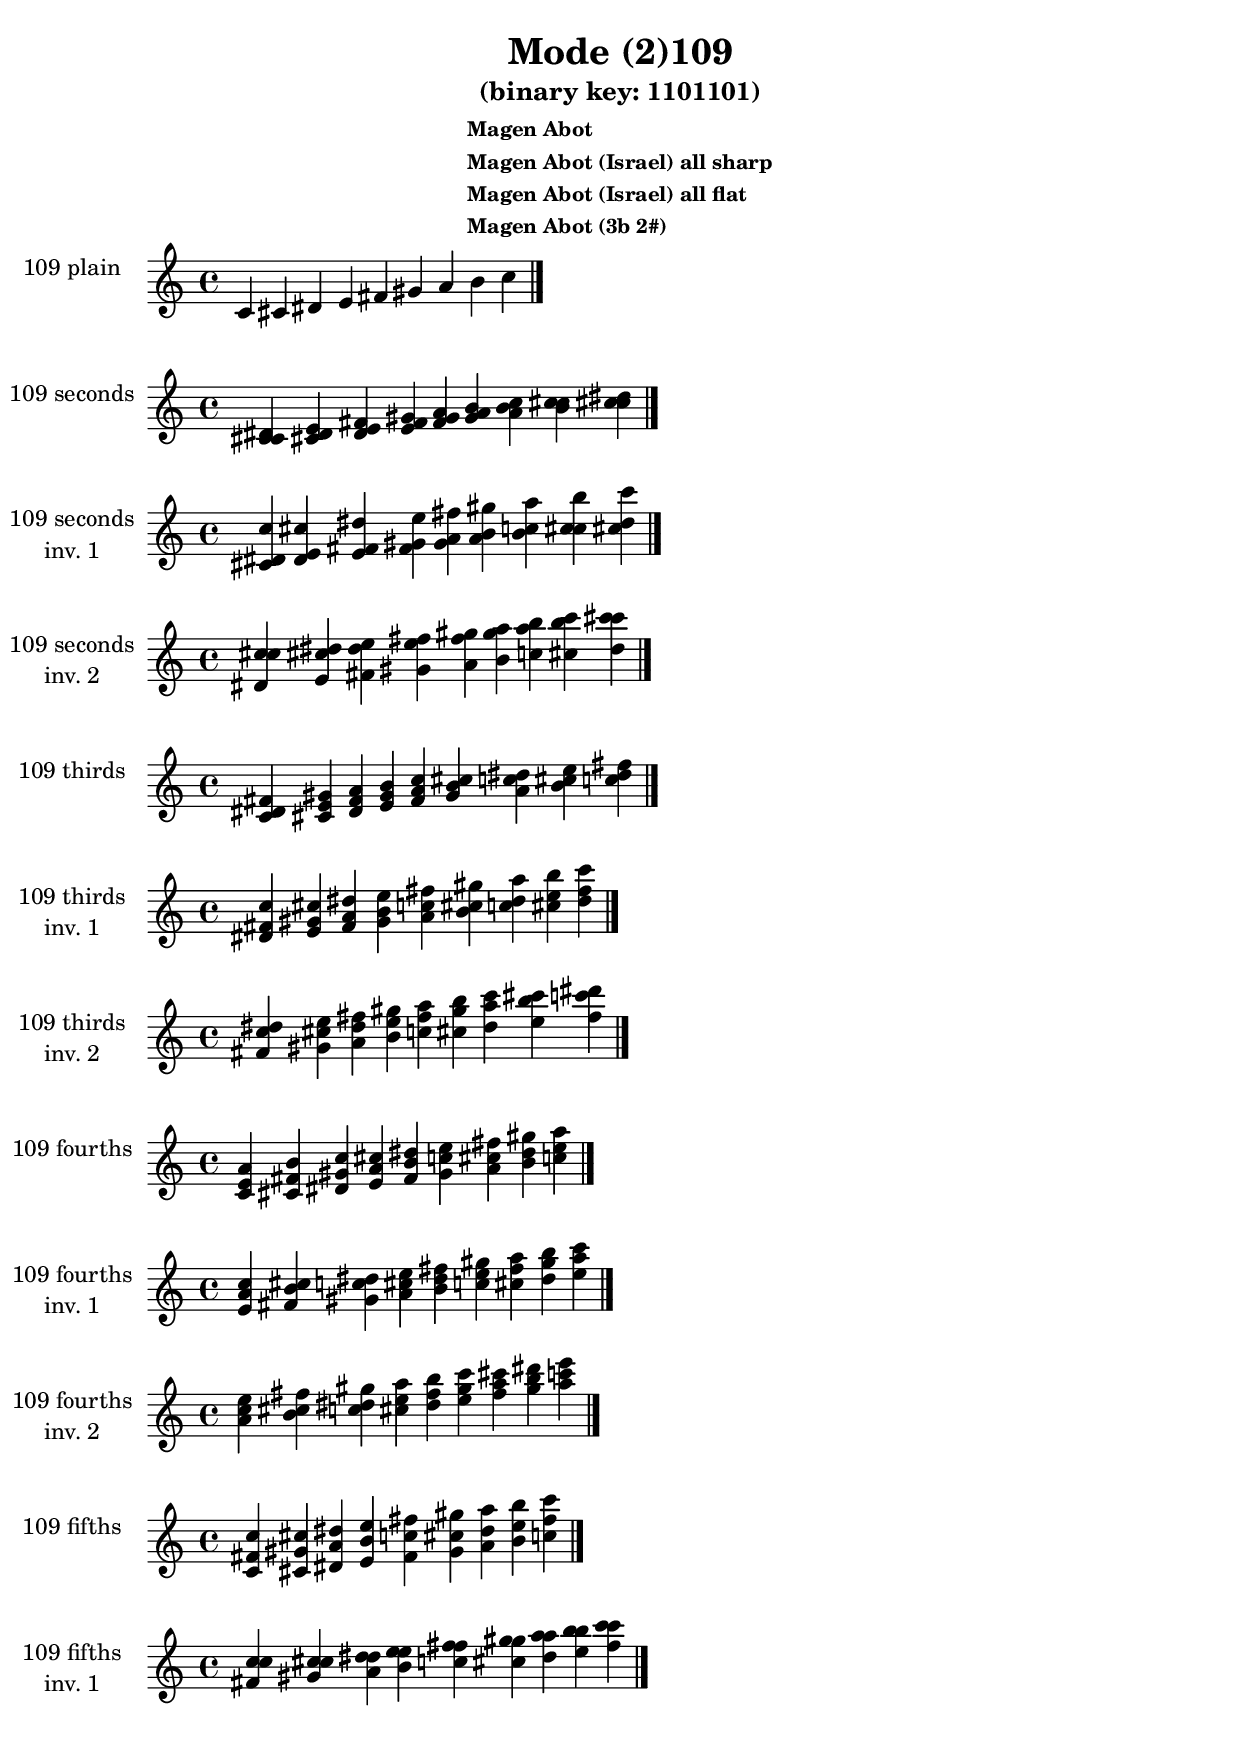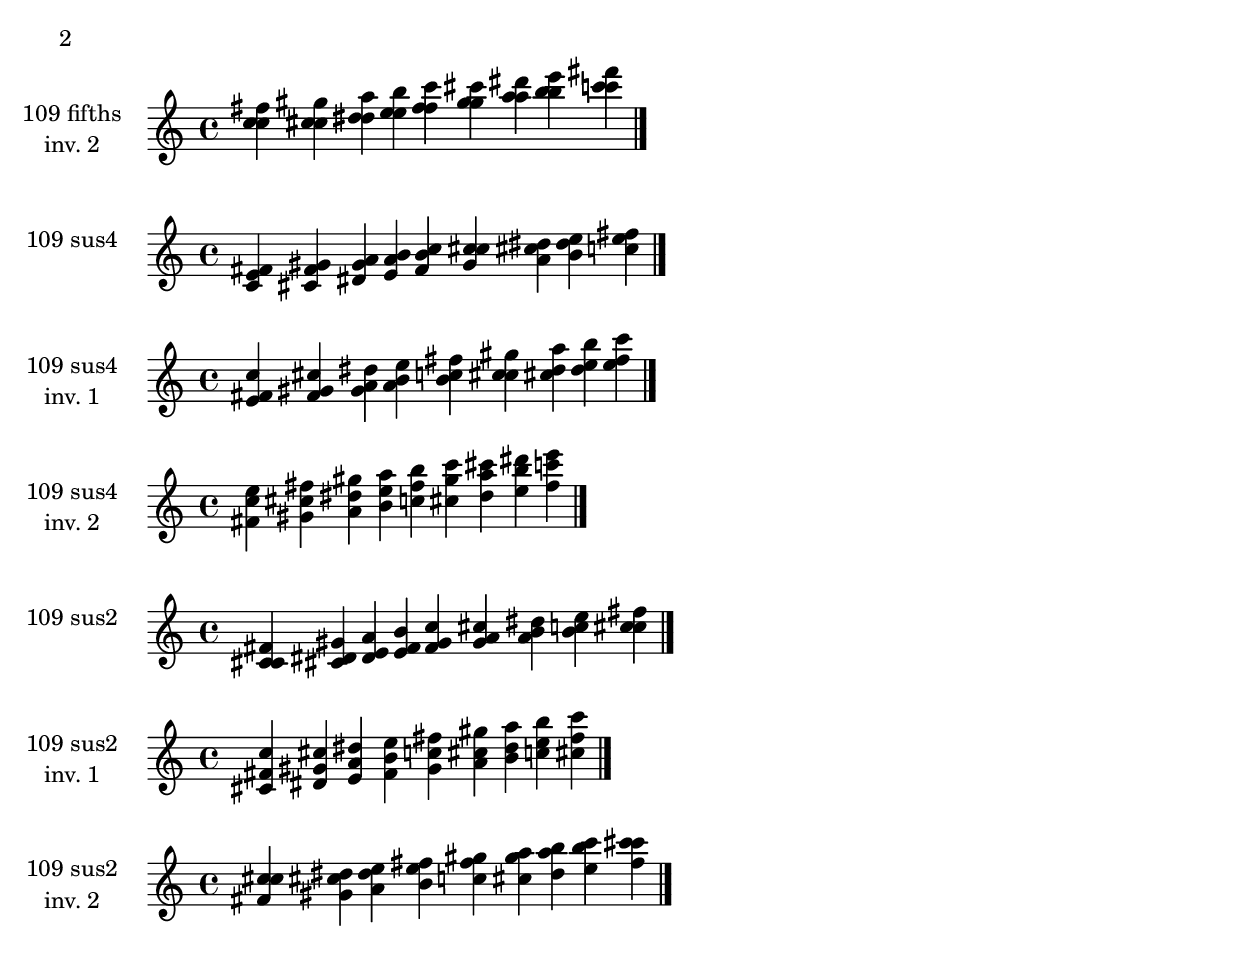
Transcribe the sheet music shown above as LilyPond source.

\version "2.19.0"

\header {
  title = "Mode (2)109"
  subtitle = "(binary key: 1101101)"
  subsubtitle =  \markup { \left-align \column {
      "Magen Abot"
      "Magen Abot (Israel) all sharp"
      "Magen Abot (Israel) all flat"
      "Magen Abot (3b 2#)"
    }
  }
 %% Remove default LilyPond tagline
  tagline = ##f
}

\paper {
  #(set-paper-size "a4")
}

global = {
  \key c \major
  \time 4/4
  \tempo 4=100
}

\book {
  \score {
    \new Staff \with {
      instrumentName =  \markup { \column {
         \hcenter-in #14 \line { 109 plain }
         \hcenter-in #14 \line {  } } }
      midiInstrument = "oboe"
    } { \accidentalStyle "default"
        \cadenzaOn c' cis' dis' e' fis' gis' a' b' c''  \cadenzaOff \bar "|." }
    \layout { }
  }
  \score {
    \new Staff \with {
      instrumentName =  \markup { \column {
         \hcenter-in #14 \line { 109 seconds }
         \hcenter-in #14 \line {  } } }
      midiInstrument = "oboe"
    } { \accidentalStyle "default"
        \cadenzaOn <c' cis' dis'> <cis' dis' e'> <dis' e' fis'> <e' fis' gis'> <fis' gis' a'> <gis' a' b'> <a' b' c''> <b' c'' cis''> <c'' cis'' dis''>  \cadenzaOff \bar "|." }
    \layout { }
  }
  \score {
    \new Staff \with {
      instrumentName =  \markup { \column {
         \hcenter-in #14 \line { 109 seconds }
         \hcenter-in #14 \line { inv. 1 } } }
      midiInstrument = "oboe"
    } { \accidentalStyle "default"
        \cadenzaOn <cis' dis' c''> <dis' e' cis''> <e' fis' dis''> <fis' gis' e''> <gis' a' fis''> <a' b' gis''> <b' c'' a''> <c'' cis'' b''> <cis'' dis'' c'''>  \cadenzaOff \bar "|." }
    \layout { }
  }
  \score {
    \new Staff \with {
      instrumentName =  \markup { \column {
         \hcenter-in #14 \line { 109 seconds }
         \hcenter-in #14 \line { inv. 2 } } }
      midiInstrument = "oboe"
    } { \accidentalStyle "default"
        \cadenzaOn <dis' c'' cis''> <e' cis'' dis''> <fis' dis'' e''> <gis' e'' fis''> <a' fis'' gis''> <b' gis'' a''> <c'' a'' b''> <cis'' b'' c'''> <dis'' c''' cis'''>  \cadenzaOff \bar "|." }
    \layout { }
  }
  \score {
    \new Staff \with {
      instrumentName =  \markup { \column {
         \hcenter-in #14 \line { 109 thirds }
         \hcenter-in #14 \line {  } } }
      midiInstrument = "oboe"
    } { \accidentalStyle "default"
        \cadenzaOn <c' dis' fis'> <cis' e' gis'> <dis' fis' a'> <e' gis' b'> <fis' a' c''> <gis' b' cis''> <a' c'' dis''> <b' cis'' e''> <c'' dis'' fis''>  \cadenzaOff \bar "|." }
    \layout { }
  }
  \score {
    \new Staff \with {
      instrumentName =  \markup { \column {
         \hcenter-in #14 \line { 109 thirds }
         \hcenter-in #14 \line { inv. 1 } } }
      midiInstrument = "oboe"
    } { \accidentalStyle "default"
        \cadenzaOn <dis' fis' c''> <e' gis' cis''> <fis' a' dis''> <gis' b' e''> <a' c'' fis''> <b' cis'' gis''> <c'' dis'' a''> <cis'' e'' b''> <dis'' fis'' c'''>  \cadenzaOff \bar "|." }
    \layout { }
  }
  \score {
    \new Staff \with {
      instrumentName =  \markup { \column {
         \hcenter-in #14 \line { 109 thirds }
         \hcenter-in #14 \line { inv. 2 } } }
      midiInstrument = "oboe"
    } { \accidentalStyle "default"
        \cadenzaOn <fis' c'' dis''> <gis' cis'' e''> <a' dis'' fis''> <b' e'' gis''> <c'' fis'' a''> <cis'' gis'' b''> <dis'' a'' c'''> <e'' b'' cis'''> <fis'' c''' dis'''>  \cadenzaOff \bar "|." }
    \layout { }
  }
  \score {
    \new Staff \with {
      instrumentName =  \markup { \column {
         \hcenter-in #14 \line { 109 fourths }
         \hcenter-in #14 \line {  } } }
      midiInstrument = "oboe"
    } { \accidentalStyle "default"
        \cadenzaOn <c' e' a'> <cis' fis' b'> <dis' gis' c''> <e' a' cis''> <fis' b' dis''> <gis' c'' e''> <a' cis'' fis''> <b' dis'' gis''> <c'' e'' a''>  \cadenzaOff \bar "|." }
    \layout { }
  }
  \score {
    \new Staff \with {
      instrumentName =  \markup { \column {
         \hcenter-in #14 \line { 109 fourths }
         \hcenter-in #14 \line { inv. 1 } } }
      midiInstrument = "oboe"
    } { \accidentalStyle "default"
        \cadenzaOn <e' a' c''> <fis' b' cis''> <gis' c'' dis''> <a' cis'' e''> <b' dis'' fis''> <c'' e'' gis''> <cis'' fis'' a''> <dis'' gis'' b''> <e'' a'' c'''>  \cadenzaOff \bar "|." }
    \layout { }
  }
  \score {
    \new Staff \with {
      instrumentName =  \markup { \column {
         \hcenter-in #14 \line { 109 fourths }
         \hcenter-in #14 \line { inv. 2 } } }
      midiInstrument = "oboe"
    } { \accidentalStyle "default"
        \cadenzaOn <a' c'' e''> <b' cis'' fis''> <c'' dis'' gis''> <cis'' e'' a''> <dis'' fis'' b''> <e'' gis'' c'''> <fis'' a'' cis'''> <gis'' b'' dis'''> <a'' c''' e'''>  \cadenzaOff \bar "|." }
    \layout { }
  }
  \score {
    \new Staff \with {
      instrumentName =  \markup { \column {
         \hcenter-in #14 \line { 109 fifths }
         \hcenter-in #14 \line {  } } }
      midiInstrument = "oboe"
    } { \accidentalStyle "default"
        \cadenzaOn <c' fis' c''> <cis' gis' cis''> <dis' a' dis''> <e' b' e''> <fis' c'' fis''> <gis' cis'' gis''> <a' dis'' a''> <b' e'' b''> <c'' fis'' c'''>  \cadenzaOff \bar "|." }
    \layout { }
  }
  \score {
    \new Staff \with {
      instrumentName =  \markup { \column {
         \hcenter-in #14 \line { 109 fifths }
         \hcenter-in #14 \line { inv. 1 } } }
      midiInstrument = "oboe"
    } { \accidentalStyle "default"
        \cadenzaOn <fis' c'' c''> <gis' cis'' cis''> <a' dis'' dis''> <b' e'' e''> <c'' fis'' fis''> <cis'' gis'' gis''> <dis'' a'' a''> <e'' b'' b''> <fis'' c''' c'''>  \cadenzaOff \bar "|." }
    \layout { }
  }
  \score {
    \new Staff \with {
      instrumentName =  \markup { \column {
         \hcenter-in #14 \line { 109 fifths }
         \hcenter-in #14 \line { inv. 2 } } }
      midiInstrument = "oboe"
    } { \accidentalStyle "default"
        \cadenzaOn <c'' c'' fis''> <cis'' cis'' gis''> <dis'' dis'' a''> <e'' e'' b''> <fis'' fis'' c'''> <gis'' gis'' cis'''> <a'' a'' dis'''> <b'' b'' e'''> <c''' c''' fis'''>  \cadenzaOff \bar "|." }
    \layout { }
  }
  \score {
    \new Staff \with {
      instrumentName =  \markup { \column {
         \hcenter-in #14 \line { 109 sus4 }
         \hcenter-in #14 \line {  } } }
      midiInstrument = "oboe"
    } { \accidentalStyle "default"
        \cadenzaOn <c' e' fis'> <cis' fis' gis'> <dis' gis' a'> <e' a' b'> <fis' b' c''> <gis' c'' cis''> <a' cis'' dis''> <b' dis'' e''> <c'' e'' fis''>  \cadenzaOff \bar "|." }
    \layout { }
  }
  \score {
    \new Staff \with {
      instrumentName =  \markup { \column {
         \hcenter-in #14 \line { 109 sus4 }
         \hcenter-in #14 \line { inv. 1 } } }
      midiInstrument = "oboe"
    } { \accidentalStyle "default"
        \cadenzaOn <e' fis' c''> <fis' gis' cis''> <gis' a' dis''> <a' b' e''> <b' c'' fis''> <c'' cis'' gis''> <cis'' dis'' a''> <dis'' e'' b''> <e'' fis'' c'''>  \cadenzaOff \bar "|." }
    \layout { }
  }
  \score {
    \new Staff \with {
      instrumentName =  \markup { \column {
         \hcenter-in #14 \line { 109 sus4 }
         \hcenter-in #14 \line { inv. 2 } } }
      midiInstrument = "oboe"
    } { \accidentalStyle "default"
        \cadenzaOn <fis' c'' e''> <gis' cis'' fis''> <a' dis'' gis''> <b' e'' a''> <c'' fis'' b''> <cis'' gis'' c'''> <dis'' a'' cis'''> <e'' b'' dis'''> <fis'' c''' e'''>  \cadenzaOff \bar "|." }
    \layout { }
  }
  \score {
    \new Staff \with {
      instrumentName =  \markup { \column {
         \hcenter-in #14 \line { 109 sus2 }
         \hcenter-in #14 \line {  } } }
      midiInstrument = "oboe"
    } { \accidentalStyle "default"
        \cadenzaOn <c' cis' fis'> <cis' dis' gis'> <dis' e' a'> <e' fis' b'> <fis' gis' c''> <gis' a' cis''> <a' b' dis''> <b' c'' e''> <c'' cis'' fis''>  \cadenzaOff \bar "|." }
    \layout { }
  }
  \score {
    \new Staff \with {
      instrumentName =  \markup { \column {
         \hcenter-in #14 \line { 109 sus2 }
         \hcenter-in #14 \line { inv. 1 } } }
      midiInstrument = "oboe"
    } { \accidentalStyle "default"
        \cadenzaOn <cis' fis' c''> <dis' gis' cis''> <e' a' dis''> <fis' b' e''> <gis' c'' fis''> <a' cis'' gis''> <b' dis'' a''> <c'' e'' b''> <cis'' fis'' c'''>  \cadenzaOff \bar "|." }
    \layout { }
  }
  \score {
    \new Staff \with {
      instrumentName =  \markup { \column {
         \hcenter-in #14 \line { 109 sus2 }
         \hcenter-in #14 \line { inv. 2 } } }
      midiInstrument = "oboe"
    } { \accidentalStyle "default"
        \cadenzaOn <fis' c'' cis''> <gis' cis'' dis''> <a' dis'' e''> <b' e'' fis''> <c'' fis'' gis''> <cis'' gis'' a''> <dis'' a'' b''> <e'' b'' c'''> <fis'' c''' cis'''>  \cadenzaOff \bar "|." }
    \layout { }
  }
}

\book {
  \bookOutputSuffix "plain_"
  \score {
    \new Staff \with {
      instrumentName =  \markup { \column {
         \hcenter-in #14 \line { 109 plain }
         \hcenter-in #14 \line {  } } }
      midiInstrument = "oboe"
    } { \accidentalStyle "default"
        \cadenzaOn c' cis' dis' e' fis' gis' a' b' c''  \cadenzaOff \bar "|." }
    \midi { }
  }
}
\book {
  \bookOutputSuffix "seconds_"
  \score {
    \new Staff \with {
      instrumentName =  \markup { \column {
         \hcenter-in #14 \line { 109 seconds }
         \hcenter-in #14 \line {  } } }
      midiInstrument = "oboe"
    } { \accidentalStyle "default"
        \cadenzaOn <c' cis' dis'> <cis' dis' e'> <dis' e' fis'> <e' fis' gis'> <fis' gis' a'> <gis' a' b'> <a' b' c''> <b' c'' cis''> <c'' cis'' dis''>  \cadenzaOff \bar "|." }
    \midi { }
  }
}
\book {
  \bookOutputSuffix "seconds_inv. 1"
  \score {
    \new Staff \with {
      instrumentName =  \markup { \column {
         \hcenter-in #14 \line { 109 seconds }
         \hcenter-in #14 \line { inv. 1 } } }
      midiInstrument = "oboe"
    } { \accidentalStyle "default"
        \cadenzaOn <cis' dis' c''> <dis' e' cis''> <e' fis' dis''> <fis' gis' e''> <gis' a' fis''> <a' b' gis''> <b' c'' a''> <c'' cis'' b''> <cis'' dis'' c'''>  \cadenzaOff \bar "|." }
    \midi { }
  }
}
\book {
  \bookOutputSuffix "seconds_inv. 2"
  \score {
    \new Staff \with {
      instrumentName =  \markup { \column {
         \hcenter-in #14 \line { 109 seconds }
         \hcenter-in #14 \line { inv. 2 } } }
      midiInstrument = "oboe"
    } { \accidentalStyle "default"
        \cadenzaOn <dis' c'' cis''> <e' cis'' dis''> <fis' dis'' e''> <gis' e'' fis''> <a' fis'' gis''> <b' gis'' a''> <c'' a'' b''> <cis'' b'' c'''> <dis'' c''' cis'''>  \cadenzaOff \bar "|." }
    \midi { }
  }
}
\book {
  \bookOutputSuffix "thirds_"
  \score {
    \new Staff \with {
      instrumentName =  \markup { \column {
         \hcenter-in #14 \line { 109 thirds }
         \hcenter-in #14 \line {  } } }
      midiInstrument = "oboe"
    } { \accidentalStyle "default"
        \cadenzaOn <c' dis' fis'> <cis' e' gis'> <dis' fis' a'> <e' gis' b'> <fis' a' c''> <gis' b' cis''> <a' c'' dis''> <b' cis'' e''> <c'' dis'' fis''>  \cadenzaOff \bar "|." }
    \midi { }
  }
}
\book {
  \bookOutputSuffix "thirds_inv. 1"
  \score {
    \new Staff \with {
      instrumentName =  \markup { \column {
         \hcenter-in #14 \line { 109 thirds }
         \hcenter-in #14 \line { inv. 1 } } }
      midiInstrument = "oboe"
    } { \accidentalStyle "default"
        \cadenzaOn <dis' fis' c''> <e' gis' cis''> <fis' a' dis''> <gis' b' e''> <a' c'' fis''> <b' cis'' gis''> <c'' dis'' a''> <cis'' e'' b''> <dis'' fis'' c'''>  \cadenzaOff \bar "|." }
    \midi { }
  }
}
\book {
  \bookOutputSuffix "thirds_inv. 2"
  \score {
    \new Staff \with {
      instrumentName =  \markup { \column {
         \hcenter-in #14 \line { 109 thirds }
         \hcenter-in #14 \line { inv. 2 } } }
      midiInstrument = "oboe"
    } { \accidentalStyle "default"
        \cadenzaOn <fis' c'' dis''> <gis' cis'' e''> <a' dis'' fis''> <b' e'' gis''> <c'' fis'' a''> <cis'' gis'' b''> <dis'' a'' c'''> <e'' b'' cis'''> <fis'' c''' dis'''>  \cadenzaOff \bar "|." }
    \midi { }
  }
}
\book {
  \bookOutputSuffix "fourths_"
  \score {
    \new Staff \with {
      instrumentName =  \markup { \column {
         \hcenter-in #14 \line { 109 fourths }
         \hcenter-in #14 \line {  } } }
      midiInstrument = "oboe"
    } { \accidentalStyle "default"
        \cadenzaOn <c' e' a'> <cis' fis' b'> <dis' gis' c''> <e' a' cis''> <fis' b' dis''> <gis' c'' e''> <a' cis'' fis''> <b' dis'' gis''> <c'' e'' a''>  \cadenzaOff \bar "|." }
    \midi { }
  }
}
\book {
  \bookOutputSuffix "fourths_inv. 1"
  \score {
    \new Staff \with {
      instrumentName =  \markup { \column {
         \hcenter-in #14 \line { 109 fourths }
         \hcenter-in #14 \line { inv. 1 } } }
      midiInstrument = "oboe"
    } { \accidentalStyle "default"
        \cadenzaOn <e' a' c''> <fis' b' cis''> <gis' c'' dis''> <a' cis'' e''> <b' dis'' fis''> <c'' e'' gis''> <cis'' fis'' a''> <dis'' gis'' b''> <e'' a'' c'''>  \cadenzaOff \bar "|." }
    \midi { }
  }
}
\book {
  \bookOutputSuffix "fourths_inv. 2"
  \score {
    \new Staff \with {
      instrumentName =  \markup { \column {
         \hcenter-in #14 \line { 109 fourths }
         \hcenter-in #14 \line { inv. 2 } } }
      midiInstrument = "oboe"
    } { \accidentalStyle "default"
        \cadenzaOn <a' c'' e''> <b' cis'' fis''> <c'' dis'' gis''> <cis'' e'' a''> <dis'' fis'' b''> <e'' gis'' c'''> <fis'' a'' cis'''> <gis'' b'' dis'''> <a'' c''' e'''>  \cadenzaOff \bar "|." }
    \midi { }
  }
}
\book {
  \bookOutputSuffix "fifths_"
  \score {
    \new Staff \with {
      instrumentName =  \markup { \column {
         \hcenter-in #14 \line { 109 fifths }
         \hcenter-in #14 \line {  } } }
      midiInstrument = "oboe"
    } { \accidentalStyle "default"
        \cadenzaOn <c' fis' c''> <cis' gis' cis''> <dis' a' dis''> <e' b' e''> <fis' c'' fis''> <gis' cis'' gis''> <a' dis'' a''> <b' e'' b''> <c'' fis'' c'''>  \cadenzaOff \bar "|." }
    \midi { }
  }
}
\book {
  \bookOutputSuffix "fifths_inv. 1"
  \score {
    \new Staff \with {
      instrumentName =  \markup { \column {
         \hcenter-in #14 \line { 109 fifths }
         \hcenter-in #14 \line { inv. 1 } } }
      midiInstrument = "oboe"
    } { \accidentalStyle "default"
        \cadenzaOn <fis' c'' c''> <gis' cis'' cis''> <a' dis'' dis''> <b' e'' e''> <c'' fis'' fis''> <cis'' gis'' gis''> <dis'' a'' a''> <e'' b'' b''> <fis'' c''' c'''>  \cadenzaOff \bar "|." }
    \midi { }
  }
}
\book {
  \bookOutputSuffix "fifths_inv. 2"
  \score {
    \new Staff \with {
      instrumentName =  \markup { \column {
         \hcenter-in #14 \line { 109 fifths }
         \hcenter-in #14 \line { inv. 2 } } }
      midiInstrument = "oboe"
    } { \accidentalStyle "default"
        \cadenzaOn <c'' c'' fis''> <cis'' cis'' gis''> <dis'' dis'' a''> <e'' e'' b''> <fis'' fis'' c'''> <gis'' gis'' cis'''> <a'' a'' dis'''> <b'' b'' e'''> <c''' c''' fis'''>  \cadenzaOff \bar "|." }
    \midi { }
  }
}
\book {
  \bookOutputSuffix "sus4_"
  \score {
    \new Staff \with {
      instrumentName =  \markup { \column {
         \hcenter-in #14 \line { 109 sus4 }
         \hcenter-in #14 \line {  } } }
      midiInstrument = "oboe"
    } { \accidentalStyle "default"
        \cadenzaOn <c' e' fis'> <cis' fis' gis'> <dis' gis' a'> <e' a' b'> <fis' b' c''> <gis' c'' cis''> <a' cis'' dis''> <b' dis'' e''> <c'' e'' fis''>  \cadenzaOff \bar "|." }
    \midi { }
  }
}
\book {
  \bookOutputSuffix "sus4_inv. 1"
  \score {
    \new Staff \with {
      instrumentName =  \markup { \column {
         \hcenter-in #14 \line { 109 sus4 }
         \hcenter-in #14 \line { inv. 1 } } }
      midiInstrument = "oboe"
    } { \accidentalStyle "default"
        \cadenzaOn <e' fis' c''> <fis' gis' cis''> <gis' a' dis''> <a' b' e''> <b' c'' fis''> <c'' cis'' gis''> <cis'' dis'' a''> <dis'' e'' b''> <e'' fis'' c'''>  \cadenzaOff \bar "|." }
    \midi { }
  }
}
\book {
  \bookOutputSuffix "sus4_inv. 2"
  \score {
    \new Staff \with {
      instrumentName =  \markup { \column {
         \hcenter-in #14 \line { 109 sus4 }
         \hcenter-in #14 \line { inv. 2 } } }
      midiInstrument = "oboe"
    } { \accidentalStyle "default"
        \cadenzaOn <fis' c'' e''> <gis' cis'' fis''> <a' dis'' gis''> <b' e'' a''> <c'' fis'' b''> <cis'' gis'' c'''> <dis'' a'' cis'''> <e'' b'' dis'''> <fis'' c''' e'''>  \cadenzaOff \bar "|." }
    \midi { }
  }
}
\book {
  \bookOutputSuffix "sus2_"
  \score {
    \new Staff \with {
      instrumentName =  \markup { \column {
         \hcenter-in #14 \line { 109 sus2 }
         \hcenter-in #14 \line {  } } }
      midiInstrument = "oboe"
    } { \accidentalStyle "default"
        \cadenzaOn <c' cis' fis'> <cis' dis' gis'> <dis' e' a'> <e' fis' b'> <fis' gis' c''> <gis' a' cis''> <a' b' dis''> <b' c'' e''> <c'' cis'' fis''>  \cadenzaOff \bar "|." }
    \midi { }
  }
}
\book {
  \bookOutputSuffix "sus2_inv. 1"
  \score {
    \new Staff \with {
      instrumentName =  \markup { \column {
         \hcenter-in #14 \line { 109 sus2 }
         \hcenter-in #14 \line { inv. 1 } } }
      midiInstrument = "oboe"
    } { \accidentalStyle "default"
        \cadenzaOn <cis' fis' c''> <dis' gis' cis''> <e' a' dis''> <fis' b' e''> <gis' c'' fis''> <a' cis'' gis''> <b' dis'' a''> <c'' e'' b''> <cis'' fis'' c'''>  \cadenzaOff \bar "|." }
    \midi { }
  }
}
\book {
  \bookOutputSuffix "sus2_inv. 2"
  \score {
    \new Staff \with {
      instrumentName =  \markup { \column {
         \hcenter-in #14 \line { 109 sus2 }
         \hcenter-in #14 \line { inv. 2 } } }
      midiInstrument = "oboe"
    } { \accidentalStyle "default"
        \cadenzaOn <fis' c'' cis''> <gis' cis'' dis''> <a' dis'' e''> <b' e'' fis''> <c'' fis'' gis''> <cis'' gis'' a''> <dis'' a'' b''> <e'' b'' c'''> <fis'' c''' cis'''>  \cadenzaOff \bar "|." }
    \midi { }
  }
}
